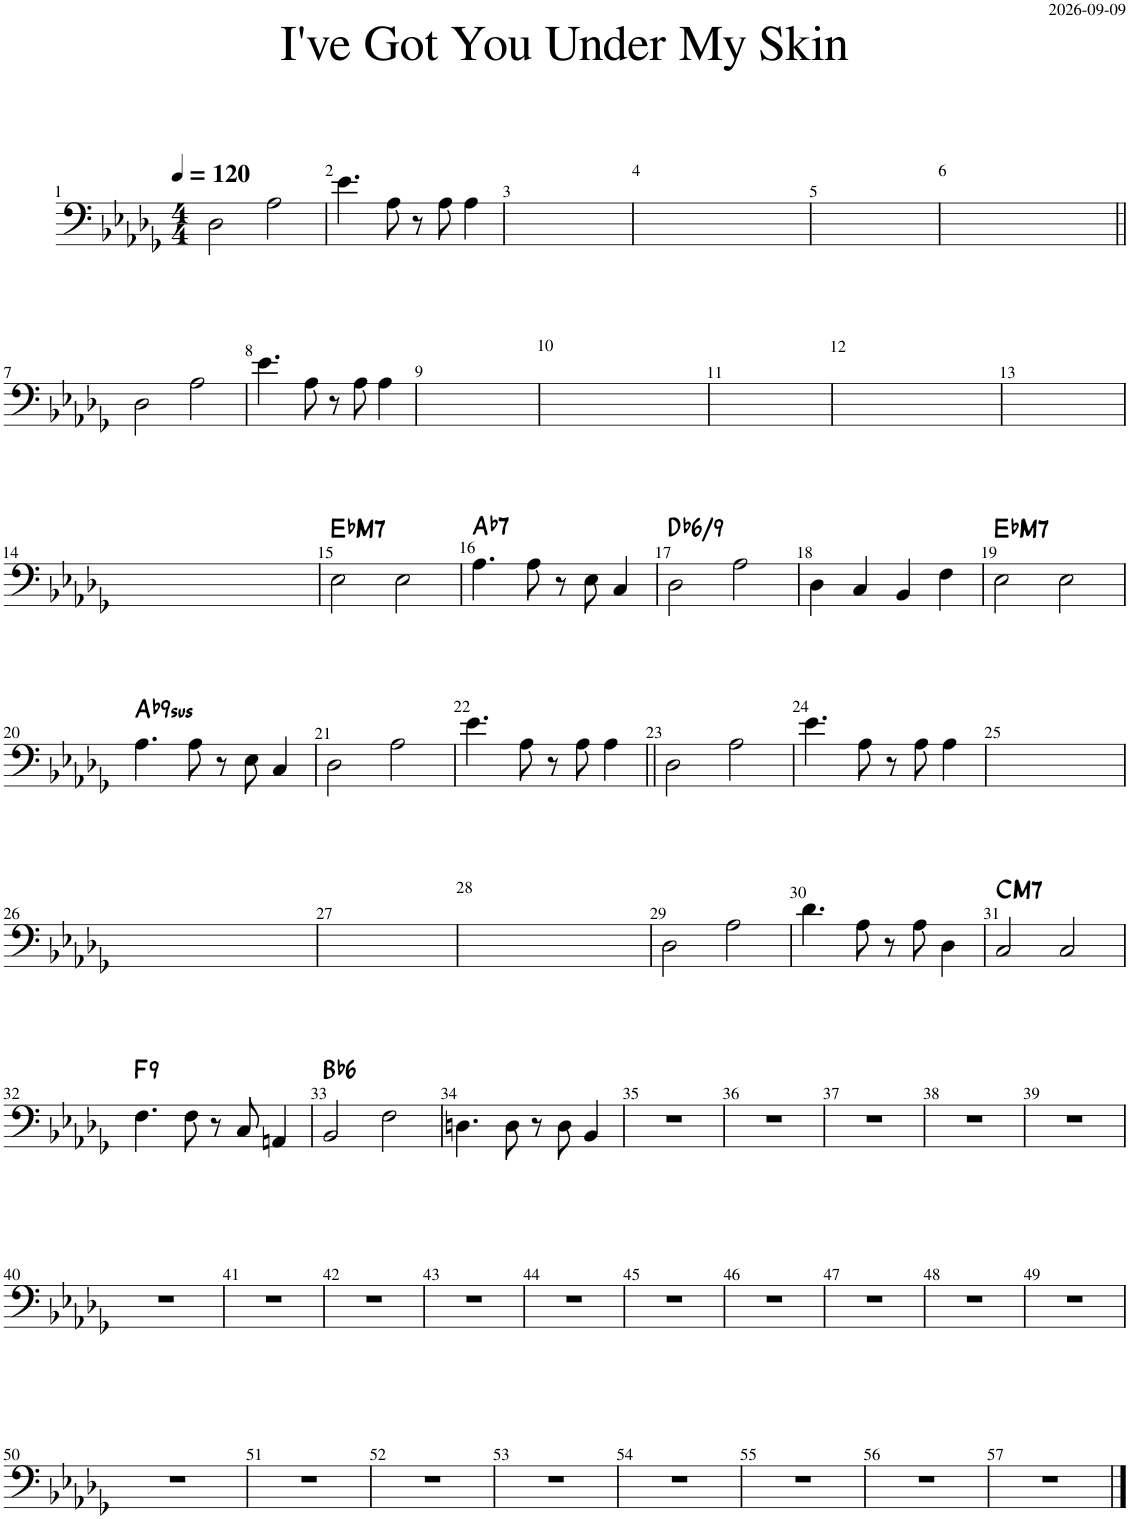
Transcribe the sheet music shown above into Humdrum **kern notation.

**kern	**harte
*part1	*part1
*staff1	*
*I"Electric Bass	*
*I'El. B.	*
*clefF4	*
*Trd7c12	*
*k[b-e-a-d-g-]	*
*M4/4	*
*MM120	*
=1	=1
2D-\	.
2A-\	.
=2	=2
4.e-\	.
8A-\	.
8r	.
8A-\	.
4A-\	.
=3	=3
2D-	.
2A-	.
=4	=4
4.e-	.
8A-	.
8ryy	.
8A-	.
4A-	.
=5	=5
2D-	.
2A-	.
=6	=6
4.e-	.
8A-	.
8ryy	.
8A-	.
4A-	.
!!LO:LB:g=z
=7||	=7||
2D-\	.
2A-\	.
=8	=8
4.e-\	.
8A-\	.
8r	.
8A-\	.
4A-\	.
=9	=9
2D-	.
2A-	.
=10	=10
4.e-	.
8A-	.
8ryy	.
8A-	.
4A-	.
=11	=11
2D-	.
2A-	.
=12	=12
4.e-	.
8A-	.
8ryy	.
8A-	.
4A-	.
=13	=13
2D-	.
2A-	.
!!LO:LB:g=z
=14	=14
4.e-	.
8A-	.
8ryy	.
8A-	.
4A-	.
=15	=15
!	!LO:H:kt=M7
2E-\	Eb:maj7
2E-\	.
=16	=16
!	!LO:H:kt=7
4.A-\	Ab:7
8A-\	.
8r	.
8E-\	.
4C/	.
=17	=17
!	!LO:H:kt=/6
2D-\	Db:maj6(9)
2A-\	.
=18	=18
4D-\	.
4C/	.
4BB-/	.
4F\	.
=19	=19
!	!LO:H:kt=M7
2E-\	Eb:maj7
2E-\	.
!!LO:LB:g=z
=20	=20
!	!LO:H:kt=9sus
4.A-\	Ab:sus4(7,9)
8A-\	.
8r	.
8E-\	.
4C/	.
=21	=21
2D-\	.
2A-\	.
=22	=22
4.e-\	.
8A-\	.
8r	.
8A-\	.
4A-\	.
=23||	=23||
2D-\	.
2A-\	.
=24	=24
4.e-\	.
8A-\	.
8r	.
8A-\	.
4A-\	.
=25	=25
2D-	.
2A-	.
!!LO:LB:g=z
=26	=26
4.e-	.
8A-	.
8ryy	.
8A-	.
4A-	.
=27	=27
2D-	.
2A-	.
=28	=28
4.e-	.
8A-	.
8ryy	.
8A-	.
4A-	.
=29	=29
2D-\	.
2A-\	.
=30	=30
4.d-\	.
8A-\	.
8r	.
8A-\	.
4D-\	.
=31	=31
!	!LO:H:kt=M7
2C/	C:maj7
2C/	.
!!LO:LB:g=z
=32	=32
!	!LO:H:kt=9
4.F\	F:9
8F\	.
8r	.
8C/	.
4AAn/	.
=33	=33
!	!LO:H:kt=6
2BB-/	Bb:maj6
2F\	.
=34	=34
4.Dn\	.
8D\	.
8r	.
8D\	.
4BB-/	.
=35	=35
1r	.
=36	=36
1r	.
=37	=37
1r	.
=38	=38
1r	.
=39	=39
1r	.
!!LO:LB:g=z
=40	=40
1r	.
=41	=41
1r	.
=42	=42
1r	.
=43	=43
1r	.
=44	=44
1r	.
=45	=45
1r	.
=46	=46
1r	.
=47	=47
1r	.
=48	=48
1r	.
=49	=49
1r	.
!!LO:LB:g=z
=50	=50
1r	.
=51	=51
1r	.
=52	=52
1r	.
=53	=53
1r	.
=54	=54
1r	.
=55	=55
1r	.
=56	=56
1r	.
=57	=57
1r	.
==	==
*-	*-
